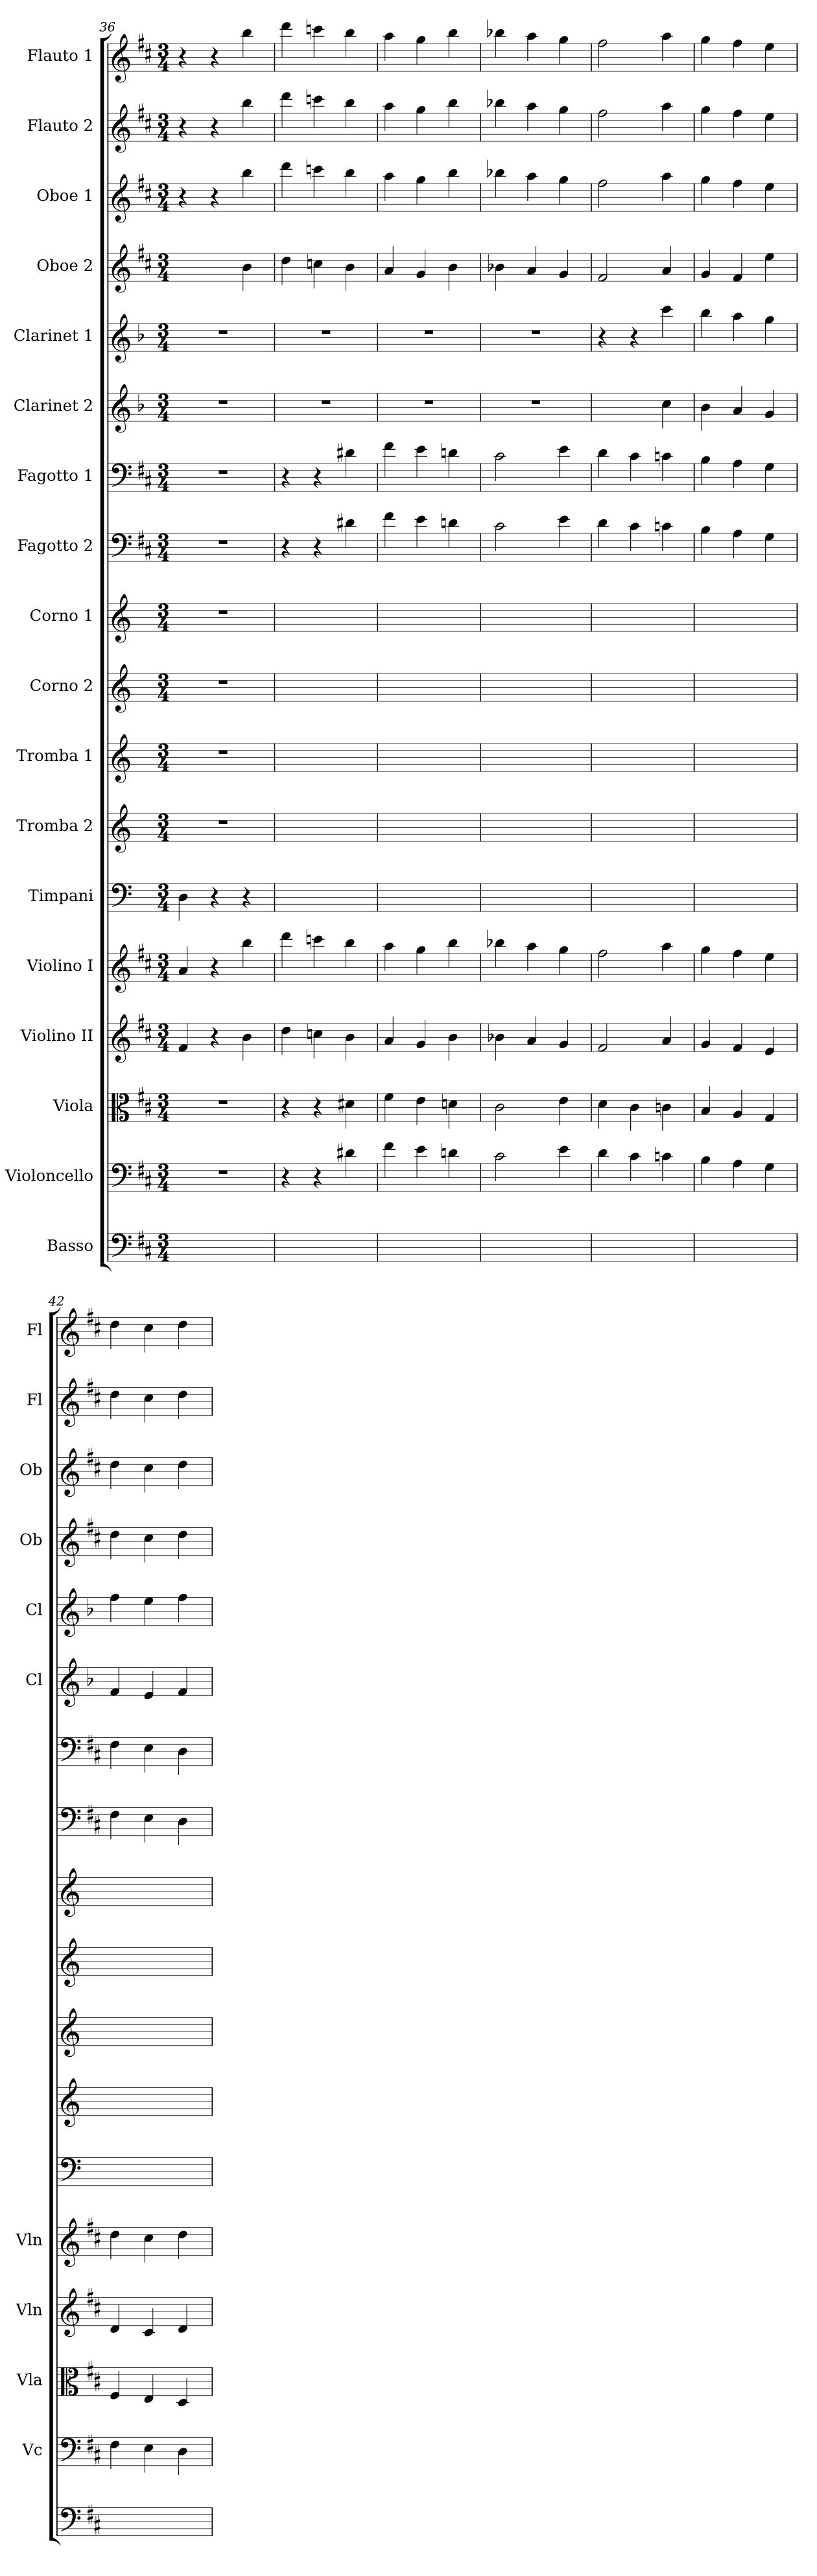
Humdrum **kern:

**kern	**kern	**kern	**kern	**kern	**kern	**kern	**kern	**kern	**kern	**kern	**kern	**kern	**kern	**kern	**kern	**kern	**kern
*part18	*part17	*part16	*part15	*part14	*part13	*part12	*part11	*part10	*part9	*part8	*part7	*part6	*part5	*part4	*part3	*part2	*part1
*staff18	*staff17	*staff16	*staff15	*staff14	*staff13	*staff12	*staff11	*staff10	*staff9	*staff8	*staff7	*staff6	*staff5	*staff4	*staff3	*staff2	*staff1
*I"Basso	*I"Violoncello	*I"Viola	*I"Violino II	*I"Violino I	*I"Timpani	*I"Tromba 2	*I"Tromba 1	*I"Corno 2	*I"Corno 1	*I"Fagotto 2	*I"Fagotto 1	*I"Clarinet 2	*I"Clarinet 1	*I"Oboe 2	*I"Oboe 1	*I"Flauto 2	*I"Flauto 1
*	*I'Vc	*I'Vla	*I'Vln	*I'Vln	*	*	*	*	*	*	*	*I'Cl	*I'Cl	*I'Ob	*I'Ob	*I'Fl	*I'Fl
*clefF4	*clefF4	*clefC3	*clefG2	*clefG2	*clefF4	*clefG2	*clefG2	*clefG2	*clefG2	*clefF4	*clefF4	*clefG2	*clefG2	*clefG2	*clefG2	*clefG2	*clefG2
*ITrd7c12	*	*	*	*	*	*ITrd-1c-2	*ITrd-1c-2	*ITrd6c10	*ITrd6c10	*	*	*ITrd2c3	*ITrd2c3	*	*	*	*
*k[f#c#]	*k[f#c#]	*k[f#c#]	*k[f#c#]	*k[f#c#]	*	*	*	*	*	*k[f#c#]	*k[f#c#]	*k[f#c#]	*k[f#c#]	*k[f#c#]	*k[f#c#]	*k[f#c#]	*k[f#c#]
*M3/4	*M3/4	*M3/4	*M3/4	*M3/4	*M3/4	*M3/4	*M3/4	*M3/4	*M3/4	*M3/4	*M3/4	*M3/4	*M3/4	*M3/4	*M3/4	*M3/4	*M3/4
=36	=36	=36	=36	=36	=36	=36	=36	=36	=36	=36	=36	=36	=36	=36	=36	=36	=36
2.ryy	2.r	2.r	4f#	4a	4D	2.r	2.r	2.r	2.r	2.r	2.r	2.r	2.r	4ryy	4r	4r	4r
.	.	.	4r	4r	4r	.	.	.	.	.	.	.	.	4ryy	4r	4r	4r
.	.	.	4b	4bb	4r	.	.	.	.	.	.	.	.	4b	4bb	4bb	4bb
=37	=37	=37	=37	=37	=37	=37	=37	=37	=37	=37	=37	=37	=37	=37	=37	=37	=37
2.ryy	4r	4r	4dd	4ddd	2.ryy	2.ryy	2.ryy	2.ryy	2.ryy	4r	4r	2.r	2.r	4dd	4ddd	4ddd	4ddd
.	4r	4r	4ccn	4cccn	.	.	.	.	.	4r	4r	.	.	4ccn	4cccn	4cccn	4cccn
.	4d#X	4d#X	4b	4bb	.	.	.	.	.	4d#X	4d#X	.	.	4b	4bb	4bb	4bb
=38	=38	=38	=38	=38	=38	=38	=38	=38	=38	=38	=38	=38	=38	=38	=38	=38	=38
2.ryy	4f#	4f#	4a	4aa	2.ryy	2.ryy	2.ryy	2.ryy	2.ryy	4f#	4f#	2.r	2.r	4a	4aa	4aa	4aa
.	4e	4e	4g	4gg	.	.	.	.	.	4e	4e	.	.	4g	4gg	4gg	4gg
.	4dn	4dn	4b	4bb	.	.	.	.	.	4dn	4dn	.	.	4b	4bb	4bb	4bb
=39	=39	=39	=39	=39	=39	=39	=39	=39	=39	=39	=39	=39	=39	=39	=39	=39	=39
2.ryy	2c#	2c#	4b-X	4bb-X	2.ryy	2.ryy	2.ryy	2.ryy	2.ryy	2c#	2c#	2.r	2.r	4b-X	4bb-X	4bb-X	4bb-X
.	.	.	4a	4aa	.	.	.	.	.	.	.	.	.	4a	4aa	4aa	4aa
.	4e	4e	4g	4gg	.	.	.	.	.	4e	4e	.	.	4g	4gg	4gg	4gg
=40	=40	=40	=40	=40	=40	=40	=40	=40	=40	=40	=40	=40	=40	=40	=40	=40	=40
2.ryy	4d	4d	2f#	2ff#	2.ryy	2.ryy	2.ryy	2.ryy	2.ryy	4d	4d	4ryy	4r	2f#	2ff#	2ff#	2ff#
.	4c#	4c#	.	.	.	.	.	.	.	4c#	4c#	4ryy	4r	.	.	.	.
.	4cn	4cn	4a	4aa	.	.	.	.	.	4cn	4cn	4a	4aa	4a	4aa	4aa	4aa
=41	=41	=41	=41	=41	=41	=41	=41	=41	=41	=41	=41	=41	=41	=41	=41	=41	=41
2.ryy	4B	4B	4g	4gg	2.ryy	2.ryy	2.ryy	2.ryy	2.ryy	4B	4B	4g	4gg	4g	4gg	4gg	4gg
.	4A	4A	4f#	4ff#	.	.	.	.	.	4A	4A	4f#	4ff#	4f#	4ff#	4ff#	4ff#
.	4G	4G	4e	4ee	.	.	.	.	.	4G	4G	4e	4ee	4ee	4ee	4ee	4ee
=42	=42	=42	=42	=42	=42	=42	=42	=42	=42	=42	=42	=42	=42	=42	=42	=42	=42
2.ryy	4F#	4F#	4d	4dd	2.ryy	2.ryy	2.ryy	2.ryy	2.ryy	4F#	4F#	4d	4dd	4dd	4dd	4dd	4dd
.	4E	4E	4c#	4cc#	.	.	.	.	.	4E	4E	4c#	4cc#	4cc#	4cc#	4cc#	4cc#
.	4D	4D	4d	4dd	.	.	.	.	.	4D	4D	4d	4dd	4dd	4dd	4dd	4dd
=	=	=	=	=	=	=	=	=	=	=	=	=	=	=	=	=	=
*-	*-	*-	*-	*-	*-	*-	*-	*-	*-	*-	*-	*-	*-	*-	*-	*-	*-
